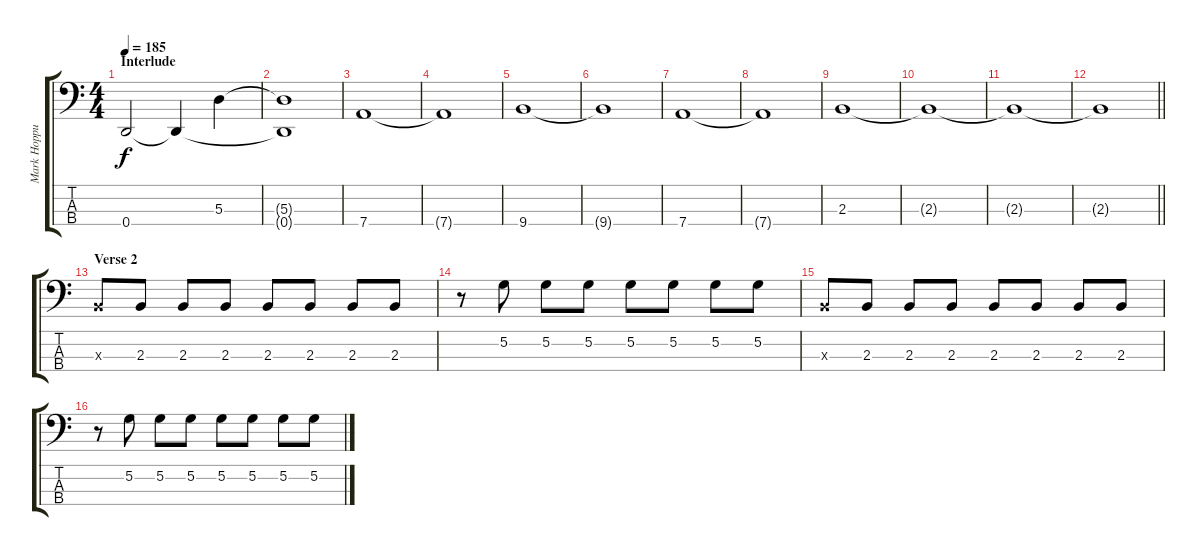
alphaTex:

\track ("Mark Hoppus - Bass" "Mark Hoppu") {instrument electricbasspick}
\staff {score tabs}
\tuning (G2 D2 A1 D1) {hide}
\ts (4 4)
\section ("" "Interlude")
\tempo 185
\clef f4
\ks c
0.4.2{dy f} 0.4{t}.4 5.3.4 |
(5.3{t} 0.4{t}).1 |
7.4.1 |
7.4{t}.1 |
9.4.1 |
9.4{t}.1 |
7.4.1 |
7.4{t}.1 |
2.3.1 |
2.3{t}.1 |
2.3{t}.1 |
\barLineRight lightlight
2.3{t}.1 |
\section ("" "Verse 2")
2.3{x}.8 2.3.8 2.3.8 2.3.8 2.3.8 2.3.8 2.3.8 2.3.8 |
r.8 5.2.8 5.2.8 5.2.8 5.2.8 5.2.8 5.2.8 5.2.8 |
2.3{x}.8 2.3.8 2.3.8 2.3.8 2.3.8 2.3.8 2.3.8 2.3.8 |
r.8 5.2.8 5.2.8 5.2.8 5.2.8 5.2.8 5.2.8 5.2.8
